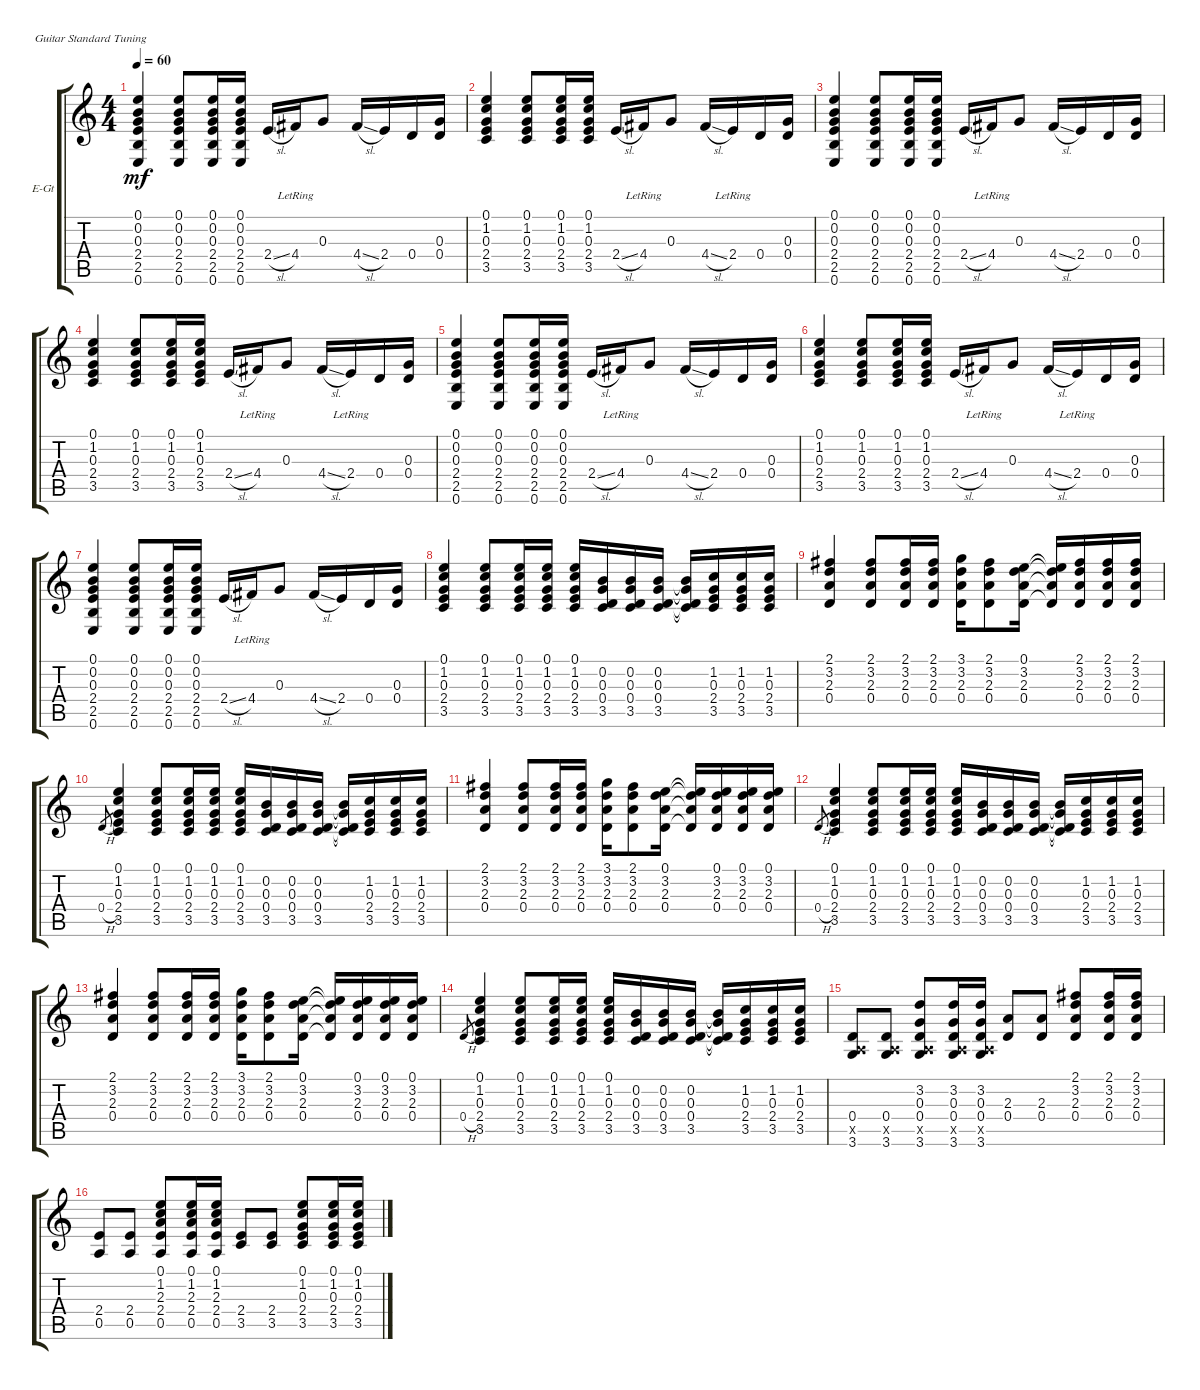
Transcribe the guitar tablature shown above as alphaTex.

\defaultSystemsLayout 4
\bracketExtendMode groupsimilarinstruments
\firstSystemTrackNameOrientation horizontal
\otherSystemsTrackNameOrientation horizontal
\track ("Distortion Rhythm" "E-Gt") {instrument distortionguitar}
\staff {score tabs}
\tuning (E4 B3 G3 D3 A2 E2)
\ts (4 4)
\tempo 60
\clef g2
\scale
0.333333
\ks c
(0.1 0.2 0.3 2.4 2.5 0.6).4{dy mf} (0.1 0.2 0.3 2.4 2.5 0.6).8 (0.1 0.2 0.3 2.4 2.5 0.6).16 (0.1 0.2 0.3 2.4 2.5 0.6).16 2.4{sl}.16 4.4{lr}.16 0.3.8 4.4{sl}.16 2.4.16 0.4.16 (0.3 0.4).16 |
\scale
0.333333 (0.1 1.2 0.3 2.4 3.5).4 (0.1 1.2 0.3 2.4 3.5).8 (0.1 1.2 0.3 2.4 3.5).16 (0.1 1.2 0.3 2.4 3.5).16 2.4{sl}.16 4.4{lr}.16 0.3.8 4.4{sl}.16 2.4{lr}.16 0.4.16 (0.3 0.4).16 |
\scale
0.333333 (0.1 0.2 0.3 2.4 2.5 0.6).4 (0.1 0.2 0.3 2.4 2.5 0.6).8 (0.1 0.2 0.3 2.4 2.5 0.6).16 (0.1 0.2 0.3 2.4 2.5 0.6).16 2.4{sl}.16 4.4{lr}.16 0.3.8 4.4{sl}.16 2.4.16 0.4.16 (0.3 0.4).16 |
\scale
0.333333 (0.1 1.2 0.3 2.4 3.5).4 (0.1 1.2 0.3 2.4 3.5).8 (0.1 1.2 0.3 2.4 3.5).16 (0.1 1.2 0.3 2.4 3.5).16 2.4{sl}.16 4.4{lr}.16 0.3.8 4.4{sl}.16 2.4{lr}.16 0.4.16 (0.3 0.4).16 |
\scale
0.333333 (0.1 0.2 0.3 2.4 2.5 0.6).4 (0.1 0.2 0.3 2.4 2.5 0.6).8 (0.1 0.2 0.3 2.4 2.5 0.6).16 (0.1 0.2 0.3 2.4 2.5 0.6).16 2.4{sl}.16 4.4{lr}.16 0.3.8 4.4{sl}.16 2.4.16 0.4.16 (0.3 0.4).16 |
\scale
0.333333 (0.1 1.2 0.3 2.4 3.5).4 (0.1 1.2 0.3 2.4 3.5).8 (0.1 1.2 0.3 2.4 3.5).16 (0.1 1.2 0.3 2.4 3.5).16 2.4{sl}.16 4.4{lr}.16 0.3.8 4.4{sl}.16 2.4{lr}.16 0.4.16 (0.3 0.4).16 |
\scale
0.333333 (0.1 0.2 0.3 2.4 2.5 0.6).4 (0.1 0.2 0.3 2.4 2.5 0.6).8 (0.1 0.2 0.3 2.4 2.5 0.6).16 (0.1 0.2 0.3 2.4 2.5 0.6).16 2.4{sl}.16 4.4{lr}.16 0.3.8 4.4{sl}.16 2.4.16 0.4.16 (0.3 0.4).16 |
\scale
0.333333 (0.1 1.2 0.3 2.4 3.5).4 (0.1 1.2 0.3 2.4 3.5).8 (0.1 1.2 0.3 2.4 3.5).16 (0.1 1.2 0.3 2.4 3.5).16 (0.1 1.2 0.3 2.4 3.5).16 (0.2 0.3 0.4 3.5).16 (0.2 0.3 0.4 3.5).16 (0.2 0.3 0.4 3.5).16 (0.2{t} 0.3{t} 0.4{t} 3.5{t}).16 (1.2 0.3 2.4 3.5).16 (1.2 0.3 2.4 3.5).16 (1.2 0.3 2.4 3.5).16 |
\scale
0.333333 (2.1 3.2 2.3 0.4).4 (2.1 3.2 2.3 0.4).8 (2.1 3.2 2.3 0.4).16 (2.1 3.2 2.3 0.4).16 (3.1 3.2 2.3 0.4).16 (2.1 3.2 2.3 0.4).8 (0.1 3.2 2.3 0.4).16 (0.1{t} 3.2{t} 2.3{t} 0.4{t}).16 (2.1 3.2 2.3 0.4).16 (2.1 3.2 2.3 0.4).16 (2.1 3.2 2.3 0.4).16 |
\scale
0.333333 0.4{h}.8{gr} (0.1 1.2 0.3 2.4 3.5).4 (0.1 1.2 0.3 2.4 3.5).8 (0.1 1.2 0.3 2.4 3.5).16 (0.1 1.2 0.3 2.4 3.5).16 (0.1 1.2 0.3 2.4 3.5).16 (0.2 0.3 0.4 3.5).16 (0.2 0.3 0.4 3.5).16 (0.2 0.3 0.4 3.5).16 (0.2{t} 0.3{t} 0.4{t} 3.5{t}).16 (1.2 0.3 2.4 3.5).16 (1.2 0.3 2.4 3.5).16 (1.2 0.3 2.4 3.5).16 |
\scale
0.333333 (2.1 3.2 2.3 0.4).4 (2.1 3.2 2.3 0.4).8 (2.1 3.2 2.3 0.4).16 (2.1 3.2 2.3 0.4).16 (3.1 3.2 2.3 0.4).16 (2.1 3.2 2.3 0.4).8 (0.1 3.2 2.3 0.4).16 (0.1{t} 3.2{t} 2.3{t} 0.4{t}).16 (0.1 3.2 2.3 0.4).16 (0.1 3.2 2.3 0.4).16 (0.1 3.2 2.3 0.4).16 |
\scale
0.333333 0.4{h}.8{gr} (0.1 1.2 0.3 2.4 3.5).4 (0.1 1.2 0.3 2.4 3.5).8 (0.1 1.2 0.3 2.4 3.5).16 (0.1 1.2 0.3 2.4 3.5).16 (0.1 1.2 0.3 2.4 3.5).16 (0.2 0.3 0.4 3.5).16 (0.2 0.3 0.4 3.5).16 (0.2 0.3 0.4 3.5).16 (0.2{t} 0.3{t} 0.4{t} 3.5{t}).16 (1.2 0.3 2.4 3.5).16 (1.2 0.3 2.4 3.5).16 (1.2 0.3 2.4 3.5).16 |
\scale
0.333333 (2.1 3.2 2.3 0.4).4 (2.1 3.2 2.3 0.4).8 (2.1 3.2 2.3 0.4).16 (2.1 3.2 2.3 0.4).16 (3.1 3.2 2.3 0.4).16 (2.1 3.2 2.3 0.4).8 (0.1 3.2 2.3 0.4).16 (0.1{t} 3.2{t} 2.3{t} 0.4{t}).16 (0.1 3.2 2.3 0.4).16 (0.1 3.2 2.3 0.4).16 (0.1 3.2 2.3 0.4).16 |
\scale
0.333333 0.4{h}.8{gr} (0.1 1.2 0.3 2.4 3.5).4 (0.1 1.2 0.3 2.4 3.5).8 (0.1 1.2 0.3 2.4 3.5).16 (0.1 1.2 0.3 2.4 3.5).16 (0.1 1.2 0.3 2.4 3.5).16 (0.2 0.3 0.4 3.5).16 (0.2 0.3 0.4 3.5).16 (0.2 0.3 0.4 3.5).16 (0.2{t} 0.3{t} 0.4{t} 3.5{t}).16 (1.2 0.3 2.4 3.5).16 (1.2 0.3 2.4 3.5).16 (1.2 0.3 2.4 3.5).16 |
\scale
0.333333 (0.4 0.5{x} 3.6).8 (0.4 0.5{x} 3.6).8 (3.2 0.3 0.4 0.5{x} 3.6).8 (3.2 0.3 0.4 0.5{x} 3.6).16 (3.2 0.3 0.4 0.5{x} 3.6).16 (2.3 0.4).8 (2.3 0.4).8 (2.1 3.2 2.3 0.4).8 (2.1 3.2 2.3 0.4).16 (2.1 3.2 2.3 0.4).16 |
\scale
0.333333 (2.4 0.5).8 (2.4 0.5).8 (0.1 1.2 2.3 2.4 0.5).8 (0.1 1.2 2.3 2.4 0.5).16 (0.1 1.2 2.3 2.4 0.5).16 (2.4 3.5).8 (2.4 3.5).8 (0.1 1.2 0.3 2.4 3.5).8 (0.1 1.2 0.3 2.4 3.5).16 (0.1 1.2 0.3 2.4 3.5).16
